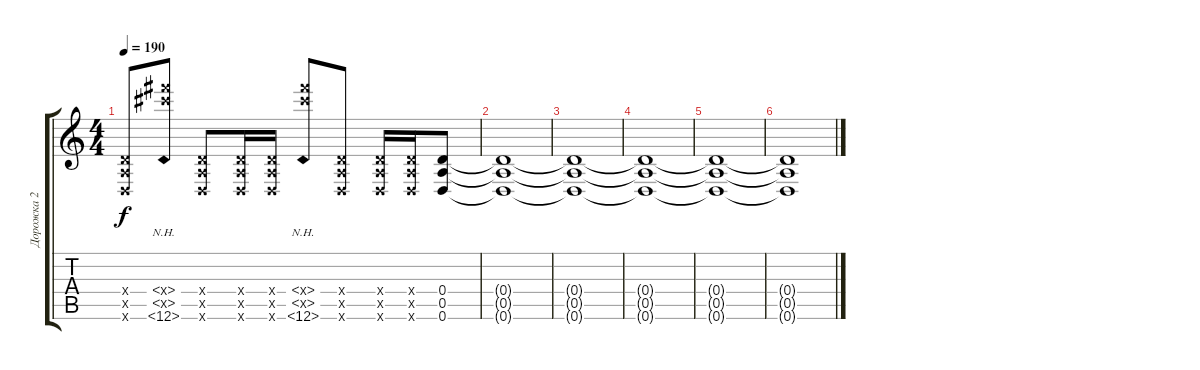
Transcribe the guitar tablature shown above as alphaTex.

\track ("Дорожка 2" "Дорожка 2") {instrument distortionguitar}
\staff {score tabs}
\tuning (E4 B3 G3 D3 A2 D2) {hide}
\ts (4 4)
\tempo 190
\clef g2
\ks c
(0.4{x} 0.5{x} 0.6{x}).8{dy f} (4.4{nh x} 4.5{nh x} 13.6{nh}).8 (0.4{x} 0.5{x} 0.6{x}).8 (0.4{x} 0.5{x} 0.6{x}).16 (0.4{x} 0.5{x} 0.6{x}).16 (4.4{nh x} 4.5{nh x} 13.6{nh}).8 (0.4{x} 0.5{x} 0.6{x}).8 (0.4{x} 0.5{x} 0.6{x}).16 (0.4{x} 0.5{x} 0.6{x}).16 (0.4 0.5 0.6).8 |
(0.4{t} 0.5{t} 0.6{t}).1 |
(0.4{t} 0.5{t} 0.6{t}).1 |
(0.4{t} 0.5{t} 0.6{t}).1 |
(0.4{t} 0.5{t} 0.6{t}).1 |
(0.4{t} 0.5{t} 0.6{t}).1
